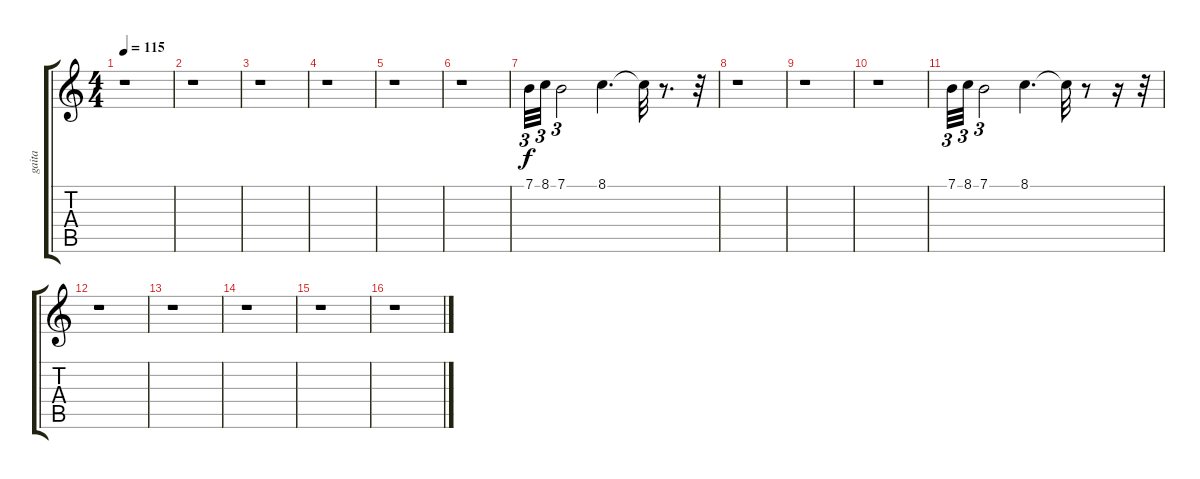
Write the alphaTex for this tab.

\track ("gaita" "gaita") {instrument bassoon}
\staff {score tabs}
\tuning (E4 B3 G3 D3 A2 E2) {hide}
\ts (4 4)
\tempo 115
\clef g2
\ks c
r.1{dy f} |
r.1 |
r.1 |
r.1 |
r.1 |
r.1 |
7.1.32{tu (3 2)} 8.1.32{tu (3 2)} 7.1.2{tu (3 2)} 8.1.4{d} 8.1{t}.32 r.8{d} r.32 |
r.1 |
r.1 |
r.1 |
7.1.32{tu (3 2)} 8.1.32{tu (3 2)} 7.1.2{tu (3 2)} 8.1.4{d} 8.1{t}.32 r.8 r.16 r.32 |
r.1 |
r.1 |
r.1 |
r.1 |
r.1
